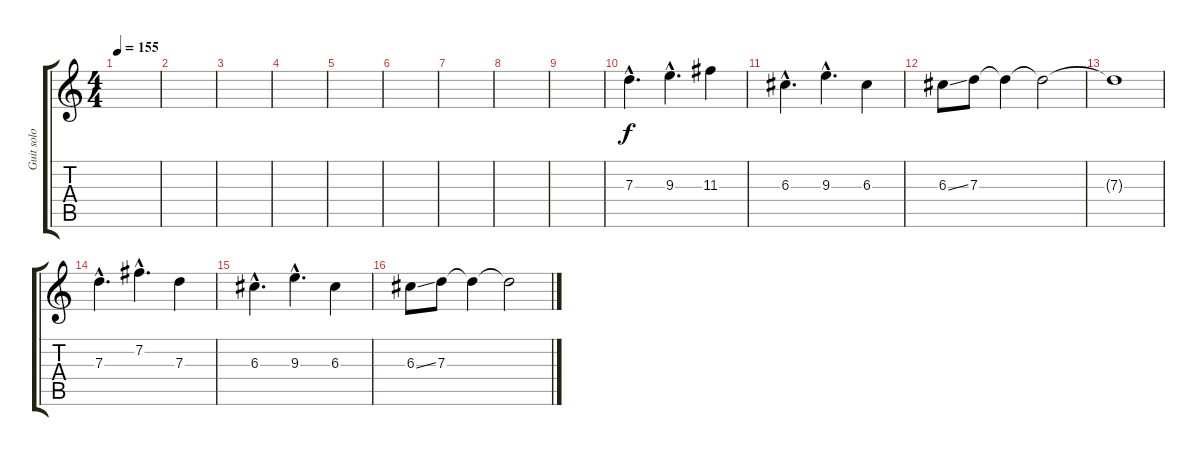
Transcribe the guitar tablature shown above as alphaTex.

\track ("Guit solo 2" "Guit solo ") {instrument overdrivenguitar}
\staff {score tabs}
\tuning (E4 B3 G3 D3 A2 E2) {hide}
\ts (4 4)
\tempo 155
\clef g2
\ks c
|
|
|
|
|
|
|
|
|
7.3{hac}.4{d} 9.3{hac}.4{d} 11.3.4 |
6.3{hac}.4{d} 9.3{hac}.4{d} 6.3.4 |
6.3{ss}.8 7.3.8 7.3{t}.4 7.3{t}.2 |
7.3{t}.1 |
7.3{hac}.4{d} 7.2{hac}.4{d} 7.3.4 |
6.3{hac}.4{d} 9.3{hac}.4{d} 6.3.4 |
6.3{ss}.8 7.3.8 7.3{t}.4 7.3{t}.2
